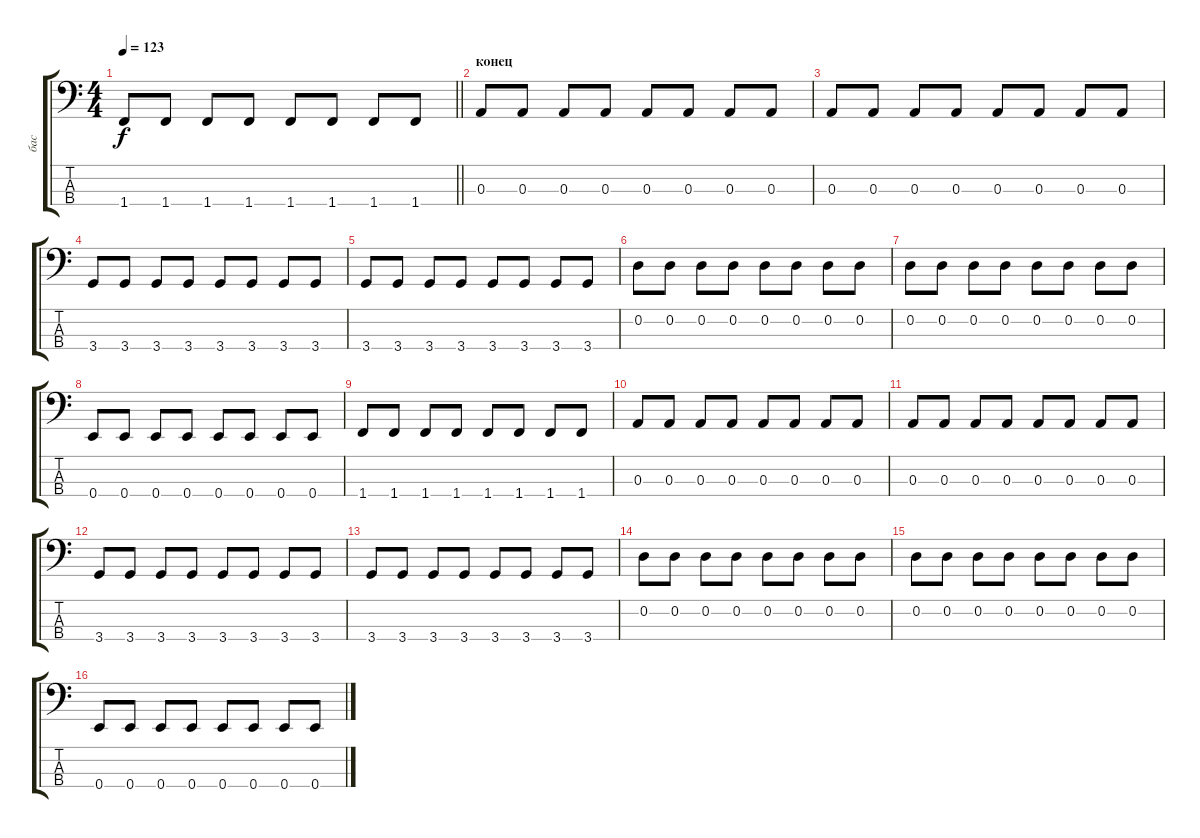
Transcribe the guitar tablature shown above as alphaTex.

\track ("бас" "бас") {instrument electricbassfinger}
\staff {score tabs}
\tuning (G2 D2 A1 E1) {hide}
\ts (4 4)
\tempo 123
\clef f4
\barLineRight lightlight
\ks c
1.4.8{dy f} 1.4.8 1.4.8 1.4.8 1.4.8 1.4.8 1.4.8 1.4.8 |
\section ("" "конец")
0.3.8 0.3.8 0.3.8 0.3.8 0.3.8 0.3.8 0.3.8 0.3.8 |
0.3.8 0.3.8 0.3.8 0.3.8 0.3.8 0.3.8 0.3.8 0.3.8 |
3.4.8 3.4.8 3.4.8 3.4.8 3.4.8 3.4.8 3.4.8 3.4.8 |
3.4.8 3.4.8 3.4.8 3.4.8 3.4.8 3.4.8 3.4.8 3.4.8 |
0.2.8 0.2.8 0.2.8 0.2.8 0.2.8 0.2.8 0.2.8 0.2.8 |
0.2.8 0.2.8 0.2.8 0.2.8 0.2.8 0.2.8 0.2.8 0.2.8 |
0.4.8 0.4.8 0.4.8 0.4.8 0.4.8 0.4.8 0.4.8 0.4.8 |
1.4.8 1.4.8 1.4.8 1.4.8 1.4.8 1.4.8 1.4.8 1.4.8 |
0.3.8 0.3.8 0.3.8 0.3.8 0.3.8 0.3.8 0.3.8 0.3.8 |
0.3.8 0.3.8 0.3.8 0.3.8 0.3.8 0.3.8 0.3.8 0.3.8 |
3.4.8 3.4.8 3.4.8 3.4.8 3.4.8 3.4.8 3.4.8 3.4.8 |
3.4.8 3.4.8 3.4.8 3.4.8 3.4.8 3.4.8 3.4.8 3.4.8 |
0.2.8 0.2.8 0.2.8 0.2.8 0.2.8 0.2.8 0.2.8 0.2.8 |
0.2.8 0.2.8 0.2.8 0.2.8 0.2.8 0.2.8 0.2.8 0.2.8 |
0.4.8 0.4.8 0.4.8 0.4.8 0.4.8 0.4.8 0.4.8 0.4.8
